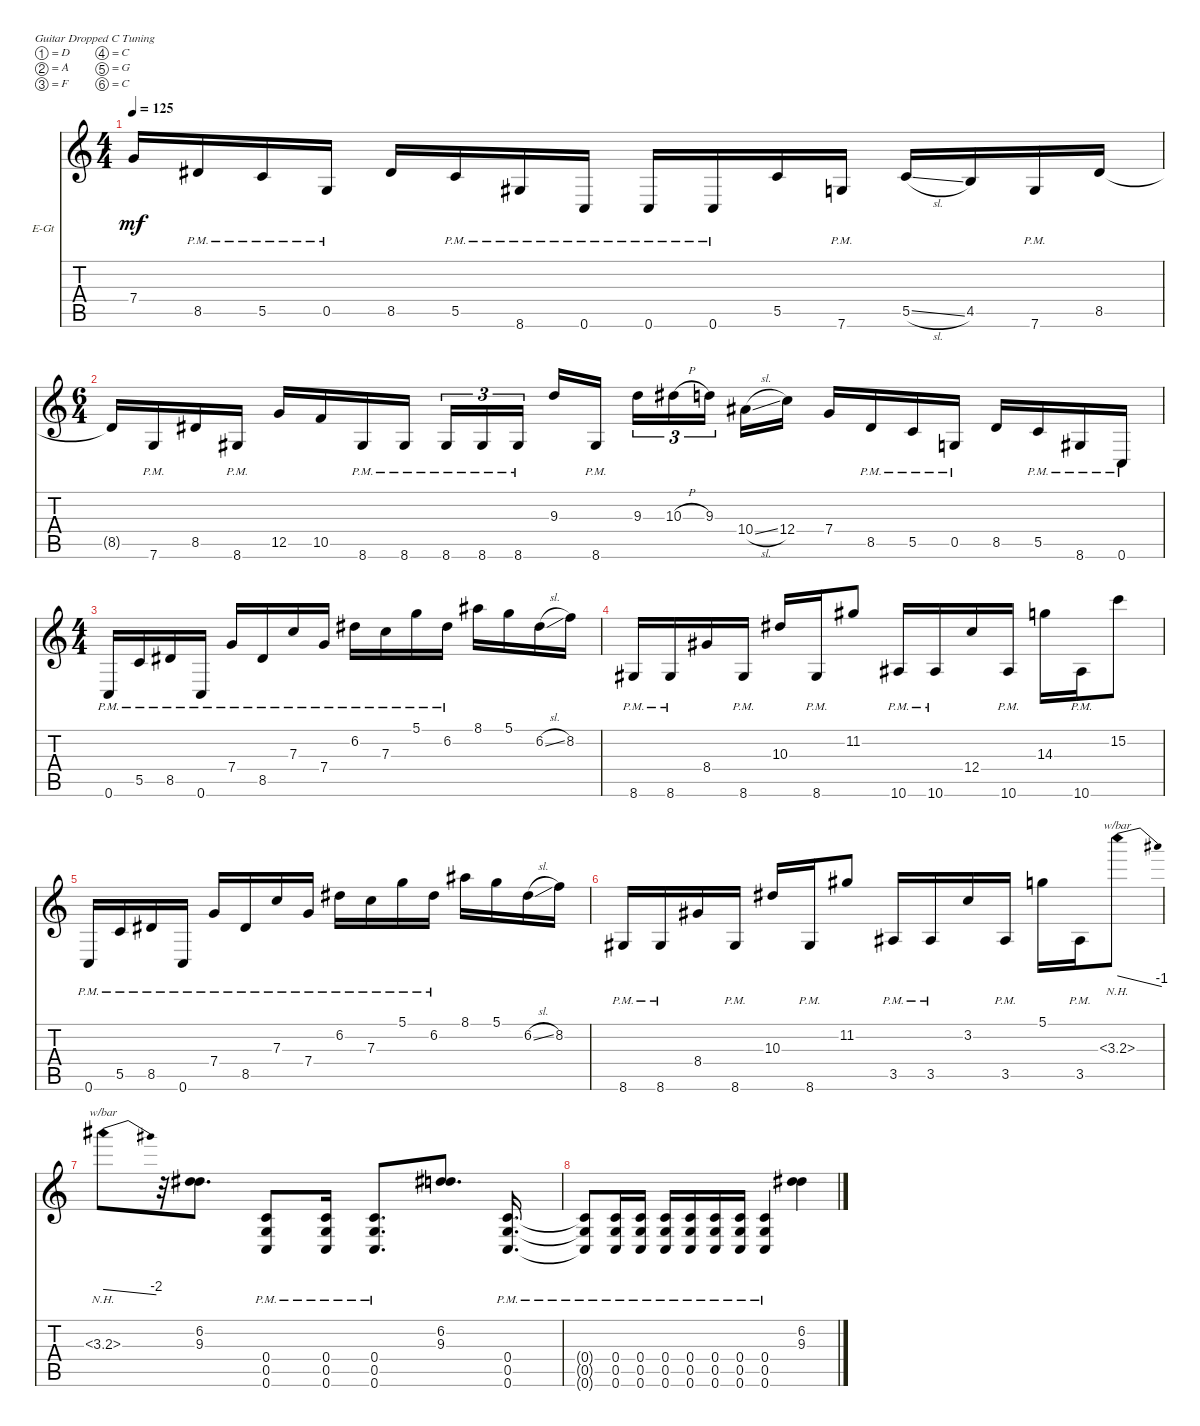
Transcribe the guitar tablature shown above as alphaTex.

\defaultSystemsLayout 4
\bracketExtendMode nobrackets
\firstSystemTrackNameOrientation horizontal
\otherSystemsTrackNameOrientation horizontal
\track ("Gajic Guitar" "E-Gt") {instrument distortionguitar}
\staff {score tabs}
\tuning (D4 A3 F3 C3 G2 C2)
\ts (4 4)
\tempo 125
\clef g2
\ks c
7.4.16{dy mf} 8.5{pm}.16 5.5{pm}.16 0.5{pm}.16 8.5.16 5.5{pm}.16 8.6{pm}.16 0.6{pm}.16 0.6{pm}.16 0.6{pm}.16 5.5.16 7.6{pm}.16 5.5{sl}.16 4.5.16 7.6{pm}.16 8.5.16 |
\ts (6 4)
8.5{t}.16 7.6{pm}.16 8.5.16 8.6{pm}.16 12.5.16 10.5.16 8.6{pm}.16 8.6{pm}.16 8.6{pm}.16{tu (3 2)} 8.6{pm}.16{tu (3 2)} 8.6{pm}.16{tu (3 2)} 9.3.16 8.6{pm}.16 9.3.16{tu (3 2)} 10.3{h}.16{tu (3 2)} 9.3.16{tu (3 2)} 10.4{sl}.16 12.4.16 7.4.16 8.5{pm}.16 5.5{pm}.16 0.5{pm}.16 8.5.16 5.5{pm}.16 8.6{pm}.16 0.6{pm}.16 |
\ts (4 4)
0.6{pm}.16 5.5{pm}.16 8.5{pm}.16 0.6{pm}.16 7.4{pm}.16 8.5{pm}.16 7.3{pm}.16 7.4{pm}.16 6.2{pm}.16 7.3{pm}.16 5.1{pm}.16 6.2{pm}.16 8.1.16 5.1.16 6.2{sl}.16 8.2.16 |
8.6{pm}.16 8.6{pm}.16 8.4.16 8.6{pm}.16 10.3.16 8.6{pm}.16 11.2.8 10.6{pm}.16 10.6{pm}.16 12.4.16 10.6{pm}.16 14.3.16 10.6{pm}.16 15.2.8 |
0.6{pm}.16 5.5{pm}.16 8.5{pm}.16 0.6{pm}.16 7.4{pm}.16 8.5{pm}.16 7.3{pm}.16 7.4{pm}.16 6.2{pm}.16 7.3{pm}.16 5.1{pm}.16 6.2{pm}.16 8.1.16 5.1.16 6.2{sl}.16 8.2.16 |
8.6{pm}.16 8.6{pm}.16 8.4.16 8.6{pm}.16 10.3.16 8.6{pm}.16 11.2.8 3.5{pm}.16 3.5{pm}.16 3.2.16 3.5{pm}.16 5.1.16 3.5{pm}.16 3.3{nh}.8{tbe (dive default 15.6 0 57 -4)} |
3.3{nh}.8{tbe (dive default 0 -4 45 -8)} r.32 (9.3 6.2).8{d} (0.6{pm} 0.5{pm} 0.4{pm}).8 (0.4{pm} 0.5{pm} 0.6{pm}).16 (0.6{pm} 0.5{pm} 0.4{pm}).8{d} (9.3 6.2).8{d} (0.6{pm} 0.5{pm} 0.4{pm}).16{d} |
(0.5{pm t} 0.6{pm t} 0.4{pm t}).8 (0.4{pm} 0.5{pm} 0.6{pm}).16 (0.4{pm} 0.5{pm} 0.6{pm}).16 (0.4{pm} 0.5{pm} 0.6{pm}).16 (0.4{pm} 0.5{pm} 0.6{pm}).16 (0.4{pm} 0.5{pm} 0.6{pm}).16 (0.4{pm} 0.5{pm} 0.6{pm}).16 (0.6{pm} 0.5{pm} 0.4{pm}).4 (9.3 6.2).4
